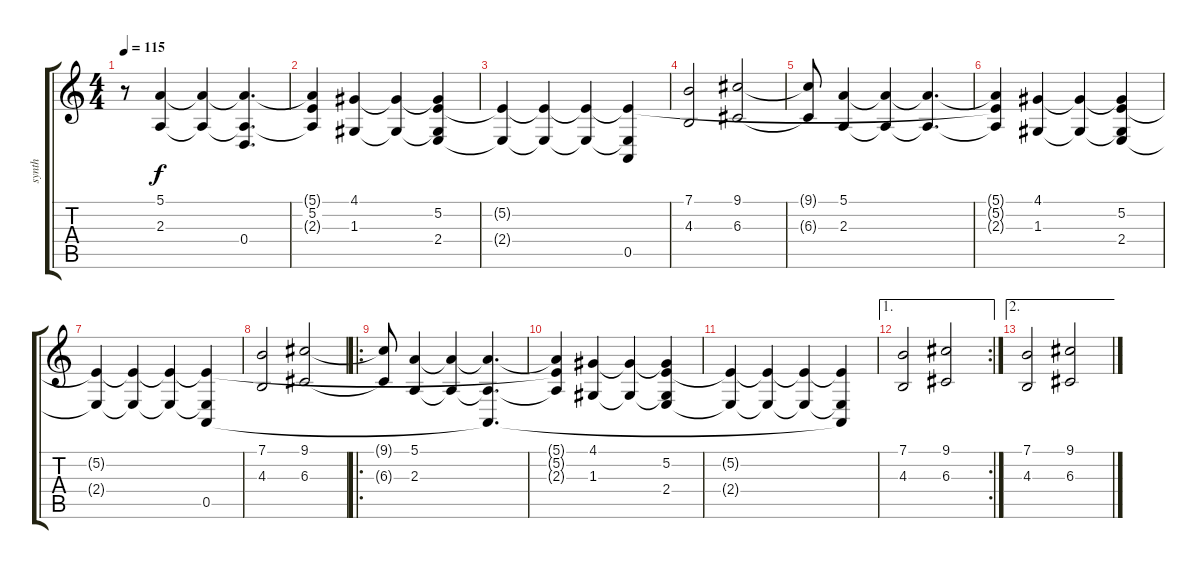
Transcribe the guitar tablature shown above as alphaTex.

\track ("synth" "synth") {instrument stringensemble1}
\staff {score tabs}
\tuning (E4 B3 G3 D3 A2 E2) {hide}
\ts (4 4)
\tempo 115
\clef g2
\ks c
r.8{dy f volume 6 instrument stringensemble1} (5.1 2.3).4 (5.1{t} 2.3{t}).4 (5.1{t} 2.3{t} 0.4).4{d} |
(5.1{t} 5.2 2.3{t}).4 (4.1 1.3).4 (4.1{t} 1.3{t}).4 (4.1{t} 5.2 1.3{t} 2.4).4 |
(5.2{t} 2.4{t}).4 (5.2{t} 2.4{t}).4 (5.2{t} 2.4{t}).4 (5.2{t} 2.4{t} 0.5).4 |
(7.1 4.3).2 (9.1 6.3).2 |
(9.1{t} 6.3{t}).8 (5.1 2.3).4{volume 9} (5.1{t} 2.3{t}).4 (5.1{t} 2.3{t}).4{d} |
(5.1{t} 5.2{t} 2.3{t}).4 (4.1 1.3).4 (4.1{t} 1.3{t}).4 (4.1{t} 5.2 1.3{t} 2.4).4 |
(5.2{t} 2.4{t}).4 (5.2{t} 2.4{t}).4 (5.2{t} 2.4{t}).4 (5.2{t} 2.4{t} 0.5).4 |
(7.1 4.3).2 (9.1 6.3).2 |
\ro
(9.1{t} 6.3{t}).8 (5.1 2.3).4 (5.1{t} 2.3{t}).4 (5.1{t} 2.3{t} 0.5{t}).4{d} |
(5.1{t} 5.2{t} 2.3{t}).4 (4.1 1.3).4 (4.1{t} 1.3{t}).4 (4.1{t} 5.2 1.3{t} 2.4).4 |
(5.2{t} 2.4{t}).4 (5.2{t} 2.4{t}).4 (5.2{t} 2.4{t}).4 (5.2{t} 2.4{t} 0.5{t}).4 |
\ae 1
\rc 2
(7.1 4.3).2 (9.1 6.3).2 |
\ae 2
(7.1 4.3).2 (9.1 6.3).2
